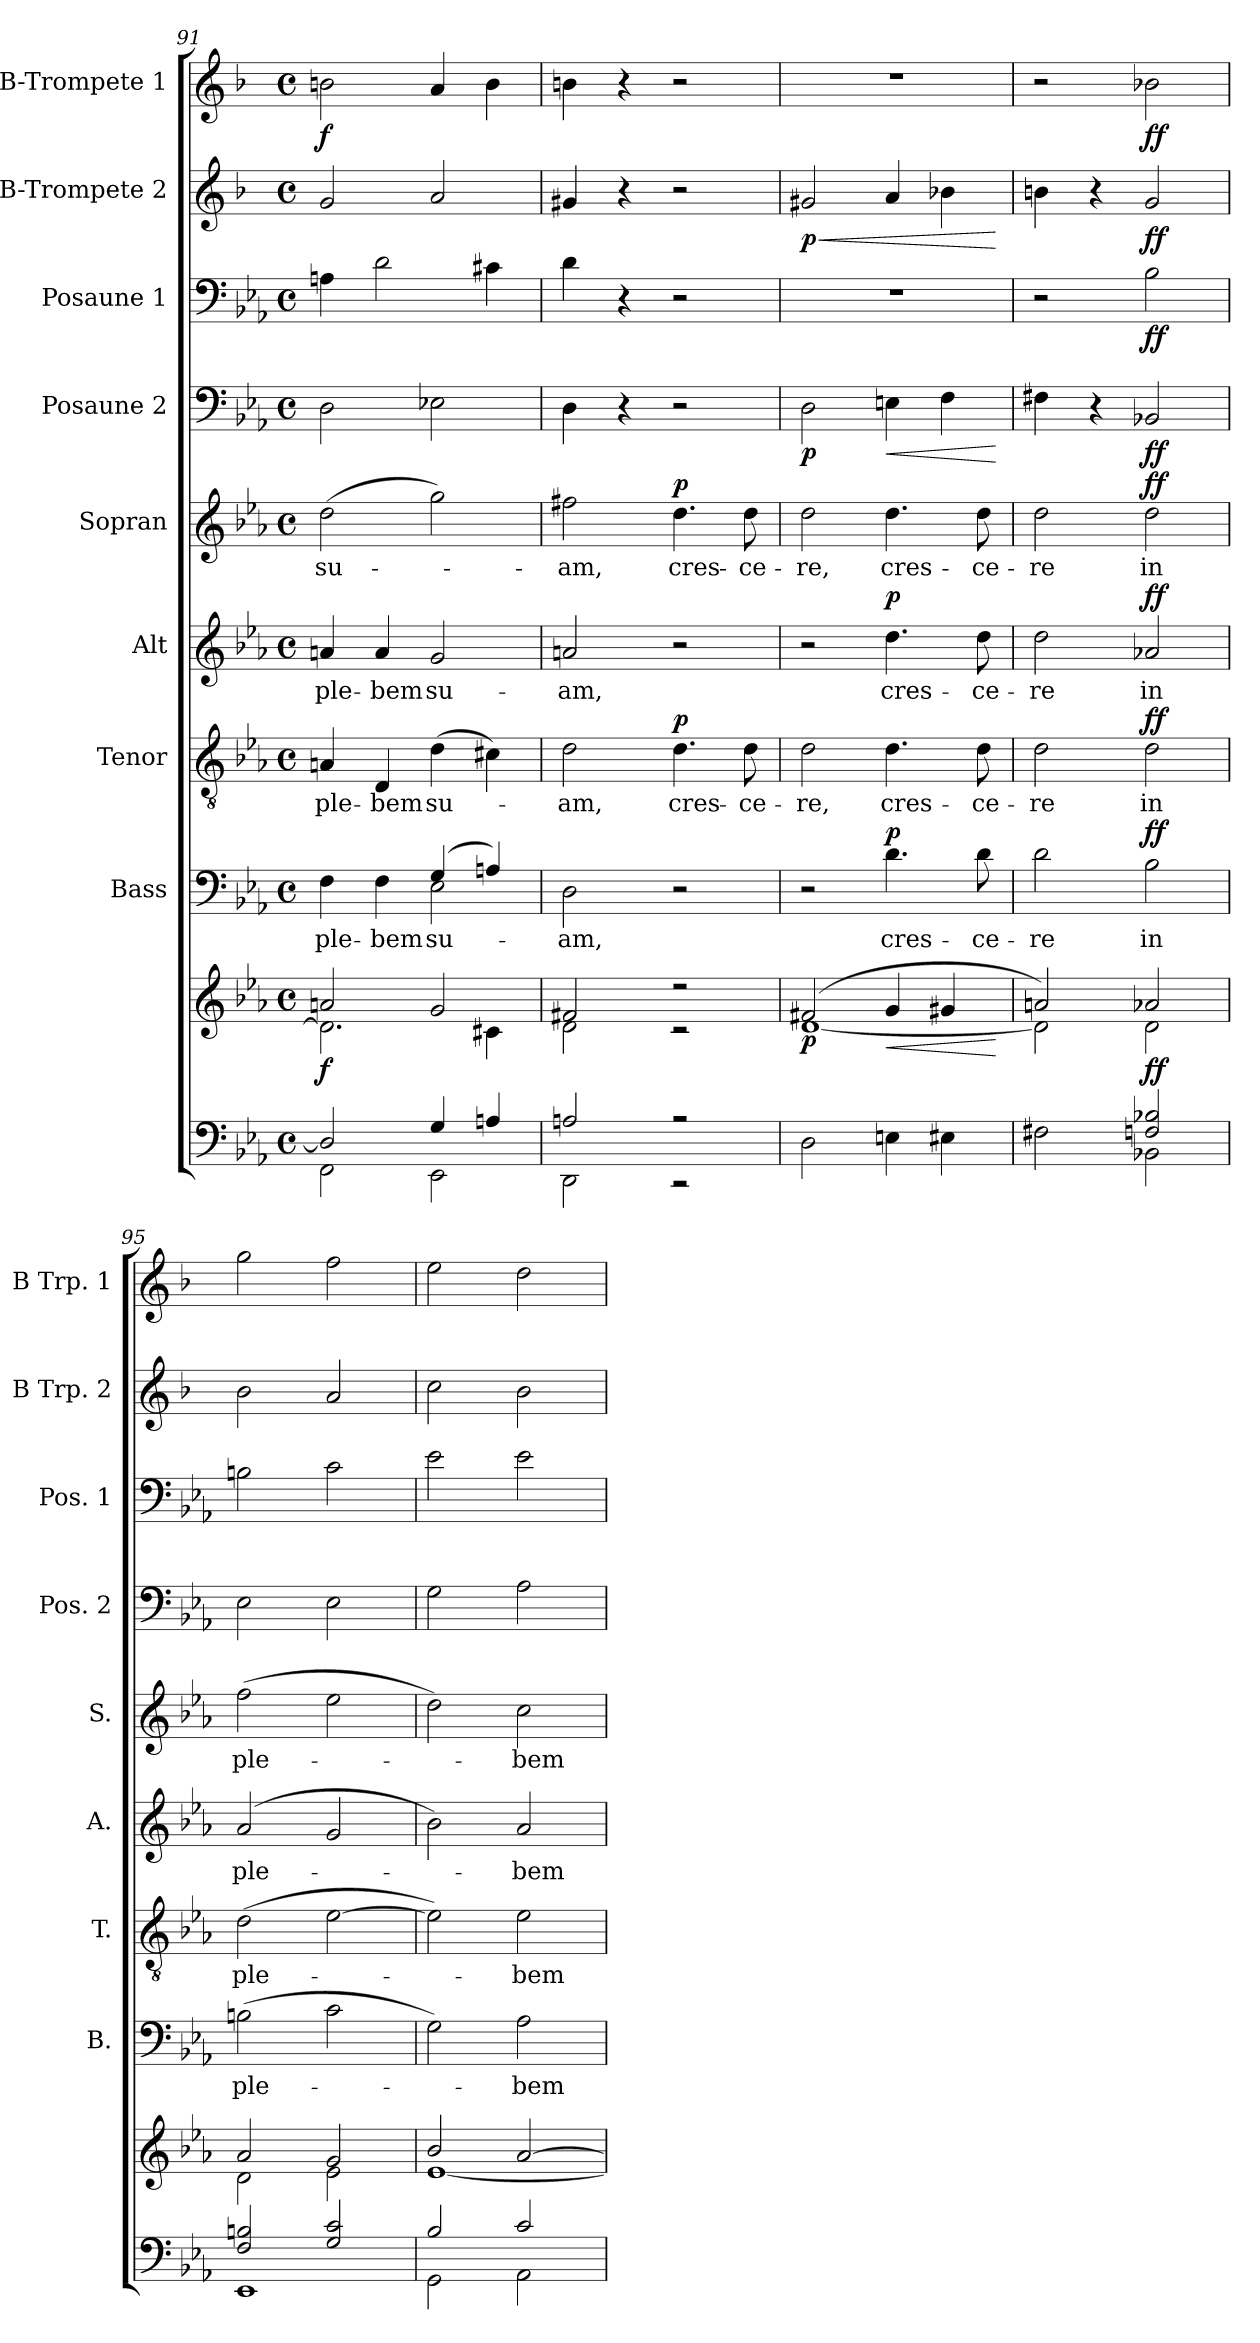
**kern	**kern	**dynam	**kern	**text	**dynam	**kern	**text	**dynam	**kern	**text	**dynam	**kern	**text	**dynam	**kern	**dynam	**kern	**dynam	**kern	**dynam	**kern	**dynam
*part9	*part9	*part9	*part8	*part8	*part8	*part7	*part7	*part7	*part6	*part6	*part6	*part5	*part5	*part5	*part4	*part4	*part3	*part3	*part2	*part2	*part1	*part1
*staff10	*staff9	*staff9/10	*staff8	*staff8	*staff8	*staff7	*staff7	*staff7	*staff6	*staff6	*staff6	*staff5	*staff5	*staff5	*staff4	*staff4	*staff3	*staff3	*staff2	*staff2	*staff1	*staff1
*	*	*	*I"Bass	*	*	*I"Tenor	*	*	*I"Alt	*	*	*I"Sopran	*	*	*I"Posaune 2	*	*I"Posaune 1	*	*I"B-Trompete 2	*	*I"B-Trompete 1	*
*	*	*	*I'B.	*	*	*I'T.	*	*	*I'A.	*	*	*I'S.	*	*	*I'Pos. 2	*	*I'Pos. 1	*	*I'B Trp. 2	*	*I'B Trp. 1	*
!!LO:LB:g=z
*clefF4	*clefG2	*	*clefF4	*	*	*clefGv2	*	*	*clefG2	*	*	*clefG2	*	*	*clefF4	*	*clefF4	*	*clefG2	*	*clefG2	*
*	*	*	*	*	*	*	*	*	*	*	*	*	*	*	*	*	*	*	*ITrd1c2	*	*ITrd1c2	*
*k[b-e-a-]	*k[b-e-a-]	*	*k[b-e-a-]	*	*	*k[b-e-a-]	*	*	*k[b-e-a-]	*	*	*k[b-e-a-]	*	*	*k[b-e-a-]	*	*k[b-e-a-]	*	*k[b-e-a-]	*	*k[b-e-a-]	*
*E-:	*E-:	*	*E-:	*	*	*E-:	*	*	*E-:	*	*	*E-:	*	*	*E-:	*	*E-:	*	*E-:	*	*E-:	*
*M4/4	*M4/4	*	*M4/4	*	*	*M4/4	*	*	*M4/4	*	*	*M4/4	*	*	*M4/4	*	*M4/4	*	*M4/4	*	*M4/4	*
*met(c)	*met(c)	*	*met(c)	*	*	*met(c)	*	*	*met(c)	*	*	*met(c)	*	*	*met(c)	*	*met(c)	*	*met(c)	*	*met(c)	*
=91	=91	=91	=91	=91	=91	=91	=91	=91	=91	=91	=91	=91	=91	=91	=91	=91	=91	=91	=91	=91	=91	=91
*^	*^	*	*	*	*	*	*	*	*	*	*	*	*	*	*	*	*	*	*	*	*	*
!	!	!	!	!LO:DY:b	!	!LO:LY:b	!	!	!LO:LY:b	!	!	!LO:LY:b	!	!	!LO:LY:b	!	!	!	!	!	!	!	!	!LO:DY:b
*	*	*	*	*	*^	*	*	*	*	*	*	*	*	*	*	*	*	*	*	*	*	*	*	*
2D/]	2FF\	2an/	2.d\]	f	4F\	2ryy	ple-	.	4An/	ple-	.	4an/	ple-	.	(>2dd\	su-	.	2D\	.	4An\	.	2f/	.	2an\	f
!	!	!	!	!	!	!	!LO:LY:b	!	!	!LO:LY:b	!	!	!LO:LY:b	!	!	!	!	!	!	!	!	!	!	!	!
.	.	.	.	.	4F\	.	-bem	.	4D/	-bem	.	4a/	-bem	.	.	.	.	.	.	2d\	.	.	.	.	.
!	!	!	!	!	!	!	!LO:LY:b	!	!	!LO:LY:b	!	!	!LO:LY:b	!	!	!	!	!	!	!	!	!	!	!	!
4G/	2EE-\	2g/	.	.	(4G/	2E-\	su-	.	(>4d\	su-	.	2g/	su-	.	2gg\)	.	.	2E-X\	.	.	.	2g/	.	4g/	.
4An/	.	.	4c#X\	.	4An/)	.	.	.	4c#X\)	.	.	.	.	.	.	.	.	.	.	4c#X\	.	.	.	4a\	.
*	*	*	*	*	*v	*v	*	*	*	*	*	*	*	*	*	*	*	*	*	*	*	*	*	*	*
=92	=92	=92	=92	=92	=92	=92	=92	=92	=92	=92	=92	=92	=92	=92	=92	=92	=92	=92	=92	=92	=92	=92	=92	=92
!	!	!	!	!	!	!LO:LY:b	!	!	!LO:LY:b	!	!	!LO:LY:b	!	!	!LO:LY:b	!	!	!	!	!	!	!	!	!
2An/	2DD\	2f#X/	2d\	.	2D\	-am,	.	2d\	-am,	.	2an/	-am,	.	2ff#X\	-am,	.	4D\	.	4d\	.	4f#X/	.	4an\	.
.	.	.	.	.	.	.	.	.	.	.	.	.	.	.	.	.	4r	.	4r	.	4r	.	4r	.
!	!	!	!	!	!	!	!	!	!LO:LY:b	!LO:DY:a	!	!	!	!	!LO:LY:b	!LO:DY:a	!	!	!	!	!	!	!	!
2r	2r	2r	2r	.	2r	.	.	4.d\	cres-	p	2r	.	.	4.dd\	cres-	p	2r	.	2r	.	2r	.	2r	.
!	!	!	!	!	!	!	!	!	!LO:LY:b	!	!	!	!	!	!LO:LY:b	!	!	!	!	!	!	!	!	!
.	.	.	.	.	.	.	.	8d\	-ce-	.	.	.	.	8dd\	-ce-	.	.	.	.	.	.	.	.	.
*v	*v	*	*	*	*	*	*	*	*	*	*	*	*	*	*	*	*	*	*	*	*	*	*	*
=93	=93	=93	=93	=93	=93	=93	=93	=93	=93	=93	=93	=93	=93	=93	=93	=93	=93	=93	=93	=93	=93	=93	=93
!	!	!	!LO:DY:b	!	!	!	!	!LO:LY:b	!	!	!	!	!	!LO:LY:b	!	!	!LO:DY:b	!	!	!	!LO:HP:b	!	!
!	!	!	!	!	!	!	!	!	!	!	!	!	!	!	!	!	!	!	!	!	!LO:DY:n=1:b	!	!
2D\	(2f#X/	[<1d	p	2r	.	.	2d\	-re,	.	2r	.	.	2dd\	-re,	.	2D\	p	1r	.	2f#X/	< p	1r	.
!	!	!	!LO:HP:b	!	!LO:LY:b	!LO:DY:a	!	!LO:LY:b	!	!	!LO:LY:b	!LO:DY:a	!	!LO:LY:b	!	!	!LO:HP:b	!	!	!	!	!	!
4En\	4g/	.	<	4.d\	cres-	p	4.d\	cres-	.	4.dd\	cres-	p	4.dd\	cres-	.	4En\	<	.	.	4g/	.	.	.
4E#X\	4g#X/	.	.	.	.	.	.	.	.	.	.	.	.	.	.	4F\	.	.	.	4a-X\	.	.	.
!	!	!	!	!	!LO:LY:b	!	!	!LO:LY:b	!	!	!LO:LY:b	!	!	!LO:LY:b	!	!	!	!	!	!	!	!	!
.	.	.	.	8d\	-ce-	.	8d\	-ce-	.	8dd\	-ce-	.	8dd\	-ce-	.	.	.	.	.	.	.	.	.
*	*v	*v	*	*	*	*	*	*	*	*	*	*	*	*	*	*	*	*	*	*	*	*	*
.	.	[	.	.	.	.	.	.	.	.	.	.	.	.	.	[	.	.	.	[	.	.
=94	=94	=94	=94	=94	=94	=94	=94	=94	=94	=94	=94	=94	=94	=94	=94	=94	=94	=94	=94	=94	=94	=94
*^	*^	*	*	*	*	*	*	*	*	*	*	*	*	*	*	*	*	*	*	*	*	*
!	!	!	!	!	!	!LO:LY:b	!	!	!LO:LY:b	!	!	!LO:LY:b	!	!	!LO:LY:b	!	!	!	!	!	!	!	!	!
2ryy	2F#X\	2an/)	2d\]	.	2d\	-re	.	2d\	-re	.	2dd\	-re	.	2dd\	-re	.	4F#X\	.	2r	.	4an\	.	2r	.
.	.	.	.	.	.	.	.	.	.	.	.	.	.	.	.	.	4r	.	.	.	4r	.	.	.
!	!	!	!	!LO:DY:b	!	!LO:LY:b	!LO:DY:a	!	!LO:LY:b	!LO:DY:a	!	!LO:LY:b	!LO:DY:a	!	!LO:LY:b	!LO:DY:a	!	!LO:DY:b	!	!LO:DY:b	!	!LO:DY:b	!	!LO:DY:b
2Fn/ 2B-X/	2BB-X\	2a-X/	2d\	ff	2B-\	in	ff	2d\	in	ff	2a-X/	in	ff	2dd\	in	ff	2BB-X/	ff	2B-\	ff	2f/	ff	2a-X\	ff
=95	=95	=95	=95	=95	=95	=95	=95	=95	=95	=95	=95	=95	=95	=95	=95	=95	=95	=95	=95	=95	=95	=95	=95	=95
!	!	!	!	!	!	!LO:LY:b	!	!	!LO:LY:b	!	!	!LO:LY:b	!	!	!LO:LY:b	!	!	!	!	!	!	!	!	!
2F/ 2Bn/	1EE-	2a-/	2d\	.	(>2Bn\	ple-	.	(>2d\	ple-	.	(2a-/	ple-	.	(>2ff\	ple-	.	2E-\	.	2Bn\	.	2a-\	.	2ff\	.
2G/ 2c/	.	2g/	2e-\	.	2c\	.	.	[2e-\	.	.	2g/	.	.	2ee-\	.	.	2E-\	.	2c\	.	2g/	.	2ee-\	.
=96	=96	=96	=96	=96	=96	=96	=96	=96	=96	=96	=96	=96	=96	=96	=96	=96	=96	=96	=96	=96	=96	=96	=96	=96
2B-/	2GG\	2b-/	[<1e-	.	2G\)	.	.	2e-\])	.	.	2b-\)	.	.	2dd\)	.	.	2G\	.	2e-\	.	2b-\	.	2dd\	.
!	!	!	!	!	!	!LO:LY:b	!	!	!LO:LY:b	!	!	!LO:LY:b	!	!	!LO:LY:b	!	!	!	!	!	!	!	!	!
2c/	2AA-\	[>2a-/	.	.	2A-\	-bem	.	2e-\	-bem	.	2a-/	-bem	.	2cc\	-bem	.	2A-\	.	2e-\	.	2a-\	.	2cc\	.
*v	*v	*	*	*	*	*	*	*	*	*	*	*	*	*	*	*	*	*	*	*	*	*	*	*
*	*v	*v	*	*	*	*	*	*	*	*	*	*	*	*	*	*	*	*	*	*	*	*	*
=	=	=	=	=	=	=	=	=	=	=	=	=	=	=	=	=	=	=	=	=	=	=
*-	*-	*-	*-	*-	*-	*-	*-	*-	*-	*-	*-	*-	*-	*-	*-	*-	*-	*-	*-	*-	*-	*-
